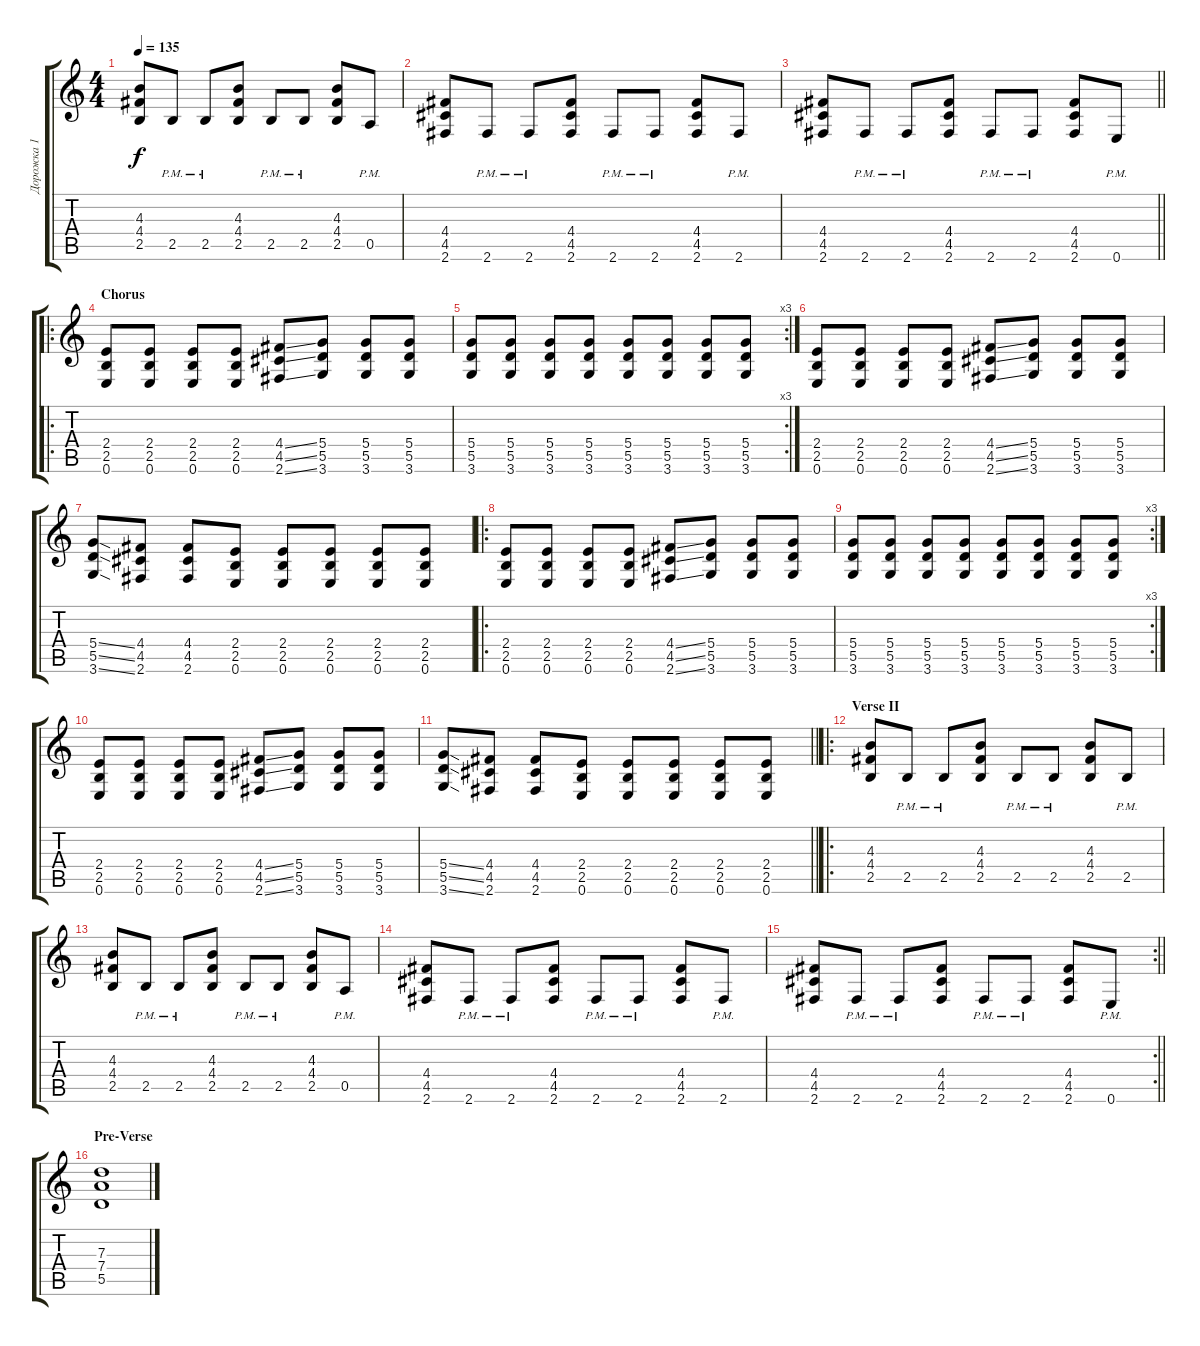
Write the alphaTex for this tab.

\track ("Дорожка 1" "Дорожка 1") {instrument overdrivenguitar}
\staff {score tabs}
\tuning (E4 B3 G3 D3 A2 E2) {hide}
\ts (4 4)
\tempo 135
\clef g2
\ks c
(4.3 4.4 2.5).8{dy f} 2.5{pm}.8 2.5{pm}.8 (4.3 4.4 2.5).8 2.5{pm}.8 2.5{pm}.8 (4.3 4.4 2.5).8 0.5{pm}.8 |
(4.4 4.5 2.6).8 2.6{pm}.8 2.6{pm}.8 (4.4 4.5 2.6).8 2.6{pm}.8 2.6{pm}.8 (4.4 4.5 2.6).8 2.6{pm}.8 |
\barLineRight lightlight
(4.4 4.5 2.6).8 2.6{pm}.8 2.6{pm}.8 (4.4 4.5 2.6).8 2.6{pm}.8 2.6{pm}.8 (4.4 4.5 2.6).8 0.6{pm}.8 |
\ro
\section ("" "Chorus")
(2.4 2.5 0.6).8{balance 8} (2.4 2.5 0.6).8 (2.4 2.5 0.6).8 (2.4 2.5 0.6).8 (4.4{ss} 4.5{ss} 2.6{ss}).8 (5.4 5.5 3.6).8 (5.4 5.5 3.6).8 (5.4 5.5 3.6).8 |
\rc 3
(5.4 5.5 3.6).8 (5.4 5.5 3.6).8 (5.4 5.5 3.6).8 (5.4 5.5 3.6).8 (5.4 5.5 3.6).8 (5.4 5.5 3.6).8 (5.4 5.5 3.6).8 (5.4 5.5 3.6).8 |
(2.4 2.5 0.6).8 (2.4 2.5 0.6).8 (2.4 2.5 0.6).8 (2.4 2.5 0.6).8 (4.4{ss} 4.5{ss} 2.6{ss}).8 (5.4 5.5 3.6).8 (5.4 5.5 3.6).8 (5.4 5.5 3.6).8 |
(5.4{ss} 5.5{ss} 3.6{ss}).8 (4.4 4.5 2.6).8 (4.4 4.5 2.6).8 (2.4 2.5 0.6).8 (2.4 2.5 0.6).8 (2.4 2.5 0.6).8 (2.4 2.5 0.6).8 (2.4 2.5 0.6).8 |
\ro
(2.4 2.5 0.6).8{balance 8} (2.4 2.5 0.6).8 (2.4 2.5 0.6).8 (2.4 2.5 0.6).8 (4.4{ss} 4.5{ss} 2.6{ss}).8 (5.4 5.5 3.6).8 (5.4 5.5 3.6).8 (5.4 5.5 3.6).8 |
\rc 3
(5.4 5.5 3.6).8 (5.4 5.5 3.6).8 (5.4 5.5 3.6).8 (5.4 5.5 3.6).8 (5.4 5.5 3.6).8 (5.4 5.5 3.6).8 (5.4 5.5 3.6).8 (5.4 5.5 3.6).8 |
(2.4 2.5 0.6).8 (2.4 2.5 0.6).8 (2.4 2.5 0.6).8 (2.4 2.5 0.6).8 (4.4{ss} 4.5{ss} 2.6{ss}).8 (5.4 5.5 3.6).8 (5.4 5.5 3.6).8 (5.4 5.5 3.6).8 |
\barLineRight lightlight
(5.4{ss} 5.5{ss} 3.6{ss}).8 (4.4 4.5 2.6).8 (4.4 4.5 2.6).8 (2.4 2.5 0.6).8 (2.4 2.5 0.6).8 (2.4 2.5 0.6).8 (2.4 2.5 0.6).8 (2.4 2.5 0.6).8 |
\ro
\section ("" "Verse II")
(4.3 4.4 2.5).8 2.5{pm}.8 2.5{pm}.8 (4.3 4.4 2.5).8 2.5{pm}.8 2.5{pm}.8 (4.3 4.4 2.5).8 2.5{pm}.8 |
(4.3 4.4 2.5).8 2.5{pm}.8 2.5{pm}.8 (4.3 4.4 2.5).8 2.5{pm}.8 2.5{pm}.8 (4.3 4.4 2.5).8 0.5{pm}.8 |
(4.4 4.5 2.6).8 2.6{pm}.8 2.6{pm}.8 (4.4 4.5 2.6).8 2.6{pm}.8 2.6{pm}.8 (4.4 4.5 2.6).8 2.6{pm}.8 |
\rc 2
\barLineRight lightlight
(4.4 4.5 2.6).8 2.6{pm}.8 2.6{pm}.8 (4.4 4.5 2.6).8 2.6{pm}.8 2.6{pm}.8 (4.4 4.5 2.6).8 0.6{pm}.8 |
\section ("" "Pre-Verse")
(7.3 7.4 5.5).1
